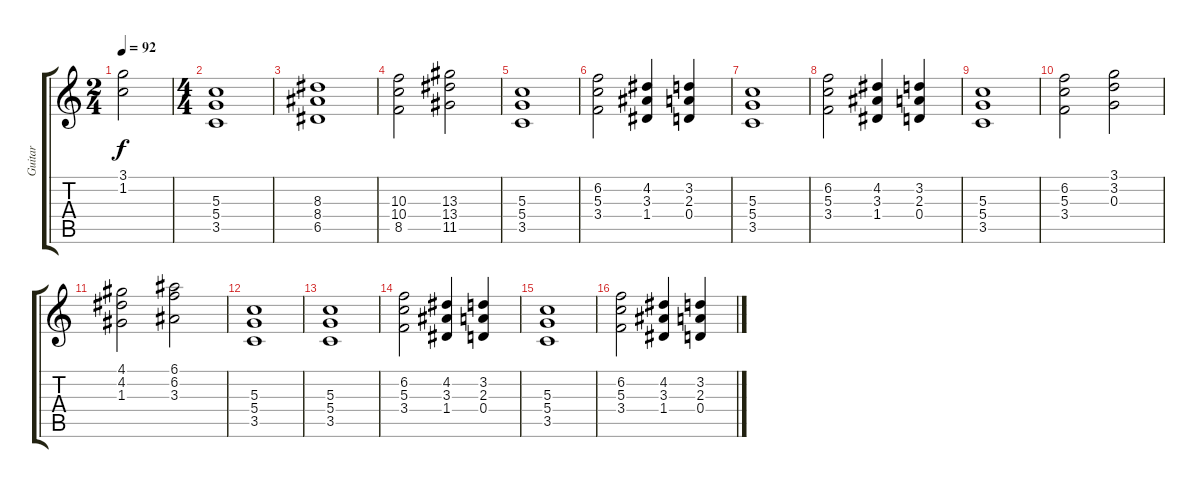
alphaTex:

\track ("Guitar" "Guitar") {instrument distortionguitar}
\staff {score tabs}
\tuning (E4 B3 G3 D3 A2 E2) {hide}
\ts (2 4)
\tempo 92
\clef g2
\ks c
(3.1 1.2).2{dy f instrument distortionguitar} |
\ts (4 4)
(5.3 5.4 3.5).1 |
(8.3 8.4 6.5).1 |
(10.3 10.4 8.5).2 (13.3 13.4 11.5).2 |
(5.3 5.4 3.5).1 |
(6.2 5.3 3.4).2 (4.2 3.3 1.4).4 (3.2 2.3 0.4).4 |
(5.3 5.4 3.5).1 |
(6.2 5.3 3.4).2 (4.2 3.3 1.4).4 (3.2 2.3 0.4).4 |
(5.3 5.4 3.5).1 |
(6.2 5.3 3.4).2 (3.1 3.2 0.3).2 |
(4.1 4.2 1.3).2 (6.1 6.2 3.3).2 |
(5.3 5.4 3.5).1 |
(5.3 5.4 3.5).1 |
(6.2 5.3 3.4).2 (4.2 3.3 1.4).4 (3.2 2.3 0.4).4 |
(5.3 5.4 3.5).1 |
(6.2 5.3 3.4).2 (4.2 3.3 1.4).4 (3.2 2.3 0.4).4
